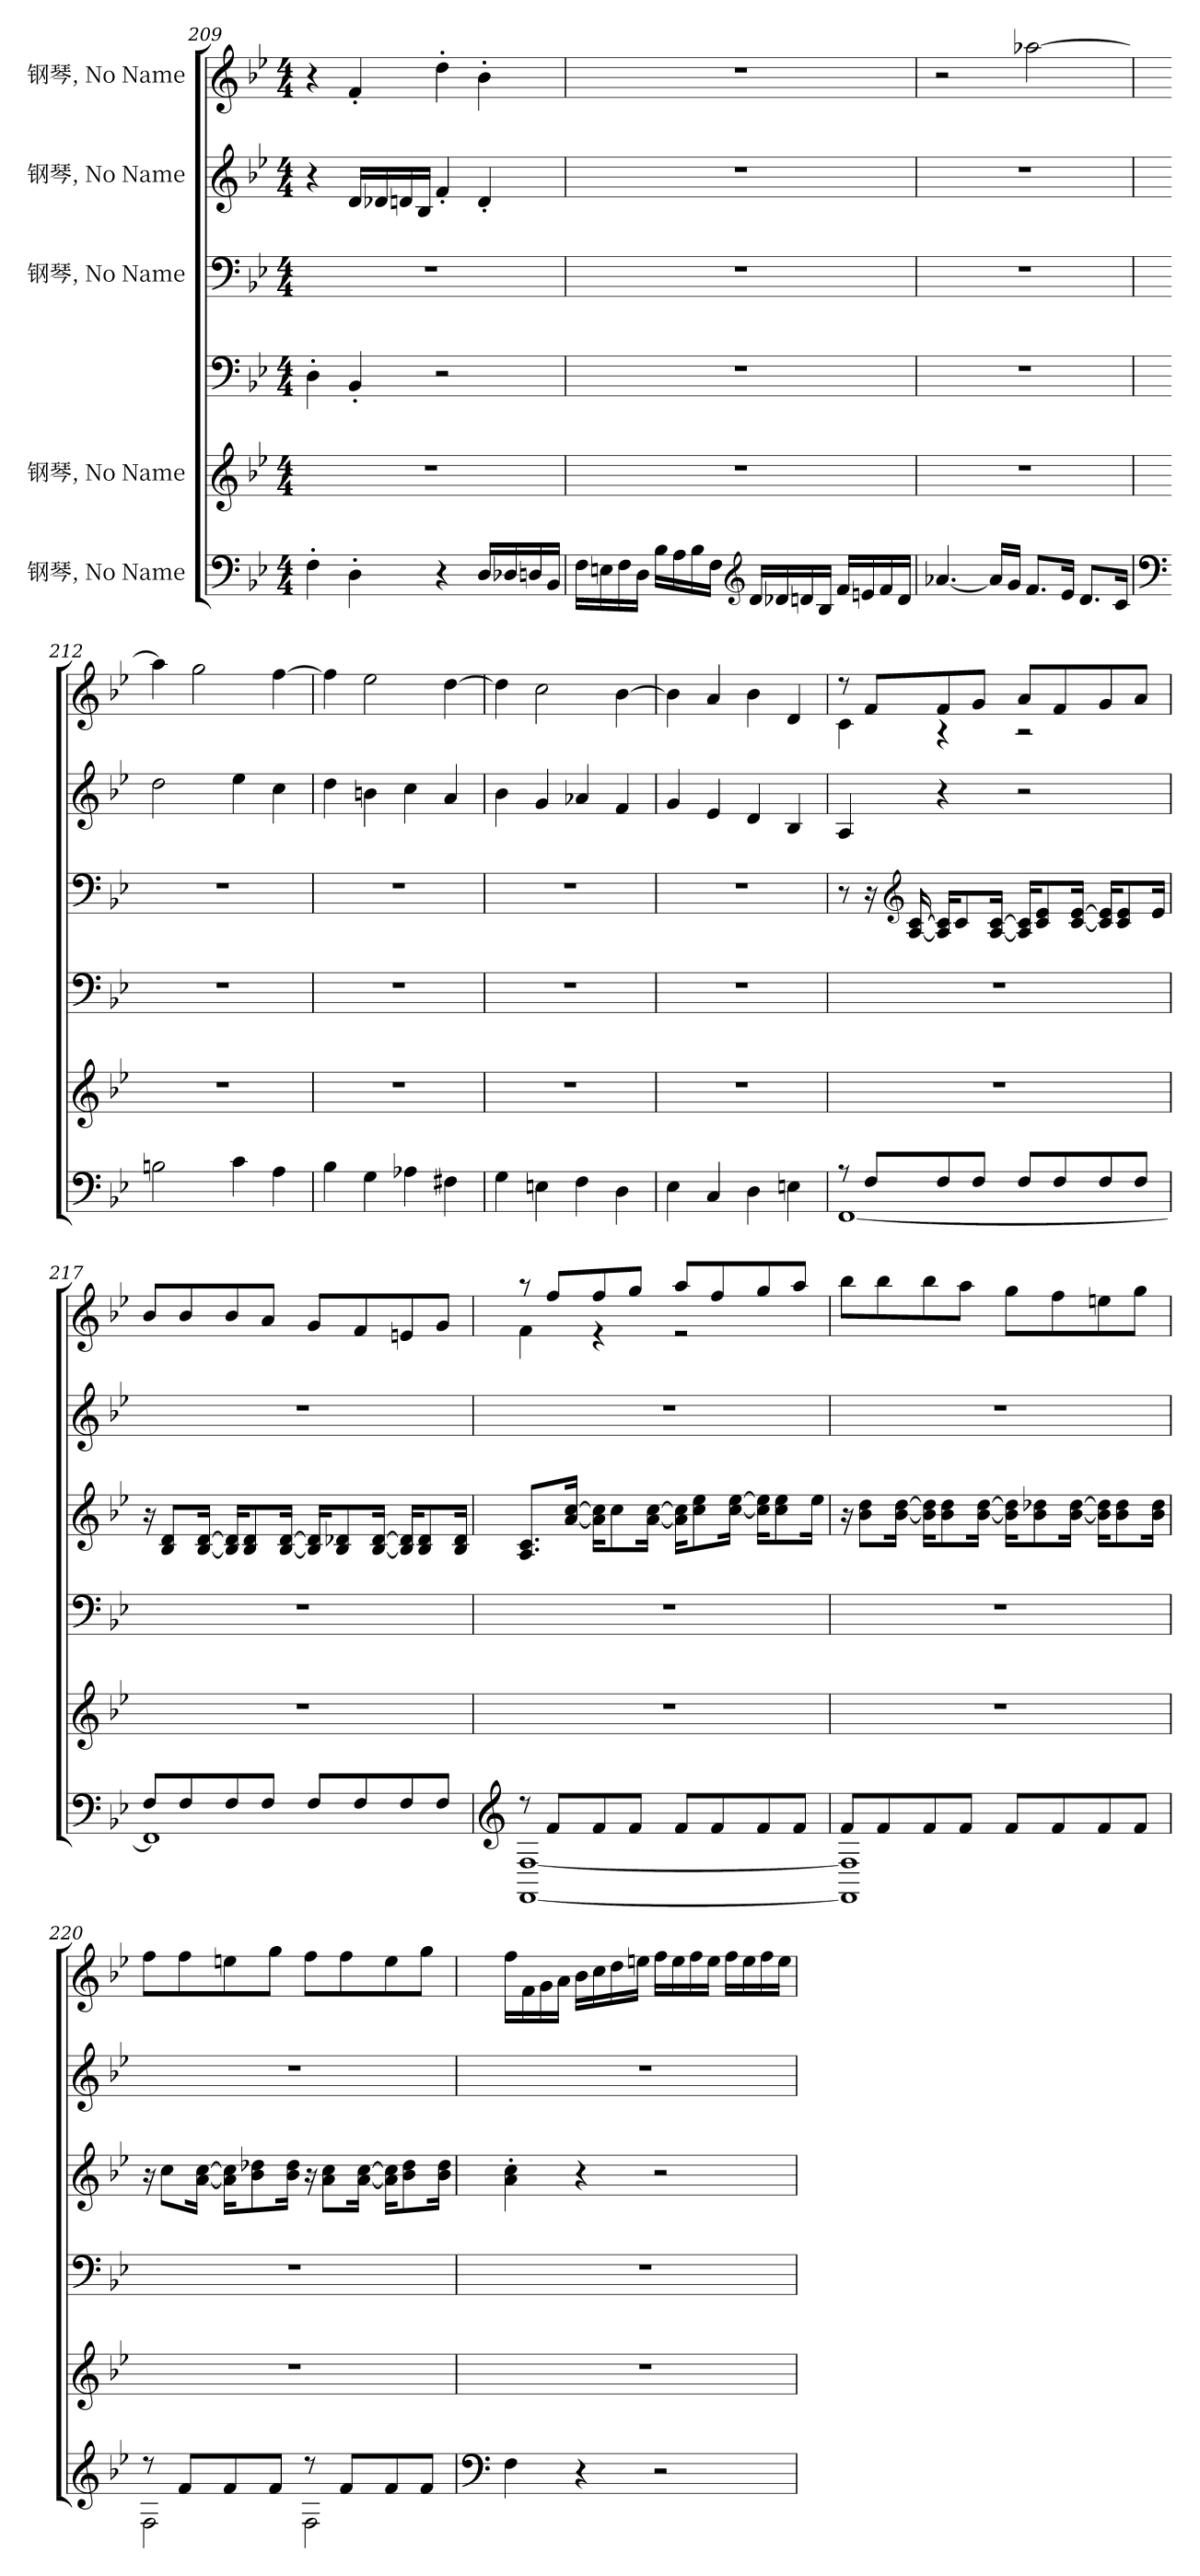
**kern	**kern	**kern	**kern	**kern	**kern
*part5	*part4	*part4	*part3	*part2	*part1
*staff6	*staff5	*staff4	*staff3	*staff2	*staff1
*I"钢琴, No Name	*I"钢琴, No Name	*	*I"钢琴, No Name	*I"钢琴, No Name	*I"钢琴, No Name
*clefF4	*clefG2	*clefF4	*clefF4	*clefG2	*clefG2
*k[b-e-]	*k[b-e-]	*k[b-e-]	*k[b-e-]	*k[b-e-]	*k[b-e-]
*M4/4	*M4/4	*M4/4	*M4/4	*M4/4	*M4/4
=209	=209	=209	=209	=209	=209
4F'\	1r	4D'\	1r	4r	4r
4D'\	.	4BB-'/	.	16d/LL	4f'/
.	.	.	.	16d-X/	.
.	.	.	.	16dn/	.
.	.	.	.	16B-/JJ	.
4r	.	2r	.	4f'/	4dd'\
16D/LL	.	.	.	4d'/	4b-'\
16D-X/	.	.	.	.	.
16Dn/	.	.	.	.	.
16BB-/JJ	.	.	.	.	.
!!LO:PB:g=z
=210	=210	=210	=210	=210	=210
16F\LL	1r	1r	1r	1r	1r
16En\	.	.	.	.	.
16F\	.	.	.	.	.
16D\JJ	.	.	.	.	.
16B-\LL	.	.	.	.	.
16A\	.	.	.	.	.
16B-\	.	.	.	.	.
16F\JJ	.	.	.	.	.
*clefG2	*	*	*	*	*
16d/LL	.	.	.	.	.
16d-X/	.	.	.	.	.
16dn/	.	.	.	.	.
16B-/JJ	.	.	.	.	.
16f/LL	.	.	.	.	.
16en/	.	.	.	.	.
16f/	.	.	.	.	.
16d/JJ	.	.	.	.	.
=211	=211	=211	=211	=211	=211
[4.a-X/	1r	1r	1r	1r	2r
16a-/LL]	.	.	.	.	.
16g/JJ	.	.	.	.	.
8.f/L	.	.	.	.	[2aa-X\
16e-/Jk	.	.	.	.	.
8.d/L	.	.	.	.	.
16c/Jk	.	.	.	.	.
=212	=212	=212	=212	=212	=212
*clefF4	*	*	*	*	*
2Bn\	1r	1r	1r	2dd\	4aa-\]
.	.	.	.	.	2gg\
4c\	.	.	.	4ee-\	.
4A\	.	.	.	4cc\	[4ff\
=213	=213	=213	=213	=213	=213
4B-\	1r	1r	1r	4dd\	4ff\]
4G\	.	.	.	4bn\	2ee-\
4A-X\	.	.	.	4cc\	.
4F#X\	.	.	.	4a/	[4dd\
!!LO:LB:g=z
=214	=214	=214	=214	=214	=214
4G\	1r	1r	1r	4b-\	4dd\]
4En\	.	.	.	4g/	2cc\
4F\	.	.	.	4a-X/	.
4D\	.	.	.	4f/	[4b-\
=215	=215	=215	=215	=215	=215
4E-\	1r	1r	1r	4g/	4b-\]
4C/	.	.	.	4e-/	4a/
4D\	.	.	.	4d/	4b-\
4En\	.	.	.	4B-/	4d/
=216	=216	=216	=216	=216	=216
*	*	*	*	*	*MM145
*^	*	*	*	*	*^
8r	[1FF	1r	1r	8r	4A/	8r	4c\
8F/L	.	.	.	16r	.	8f/L	.
*	*	*	*	*clefG2	*	*	*
.	.	.	.	[16A/ [16c/	.	.	.
8F/	.	.	.	16A/] 16c/]KL	4r	8f/	4r
.	.	.	.	8c/	.	.	.
8F/J	.	.	.	.	.	8g/J	.
.	.	.	.	[16A/ [16c/Jk	.	.	.
8F/L	.	.	.	16A/] 16c/]KL	2r	8a/L	2r
.	.	.	.	8c/ 8e-/	.	.	.
8F/	.	.	.	.	.	8f/	.
.	.	.	.	[16c/ [16e-/Jk	.	.	.
8F/	.	.	.	16c/] 16e-/]KL	.	8g/	.
.	.	.	.	8c/ 8e-/	.	.	.
8F/J	.	.	.	.	.	8a/J	.
.	.	.	.	16e-/Jk	.	.	.
*	*	*	*	*	*	*v	*v
!!LO:PB:g=z
=217	=217	=217	=217	=217	=217	=217
8F/L	1FF]	1r	1r	16r	1r	8b-/L
.	.	.	.	8B-/ 8d/L	.	.
8F/	.	.	.	.	.	8b-/
.	.	.	.	[16B-/ [16d/Jk	.	.
8F/	.	.	.	16B-/] 16d/]KL	.	8b-/
.	.	.	.	8B-/ 8d/	.	.
8F/J	.	.	.	.	.	8a/J
.	.	.	.	[16B-/ [16d/Jk	.	.
8F/L	.	.	.	16B-/] 16d/]KL	.	8g/L
.	.	.	.	8B-/ 8d-X/	.	.
8F/	.	.	.	.	.	8f/
.	.	.	.	[16B-/ [16d-/Jk	.	.
8F/	.	.	.	16B-/] 16d-/]KL	.	8en/
.	.	.	.	8B-/ 8d-/	.	.
8F/J	.	.	.	.	.	8g/J
.	.	.	.	16B-/ 16d-/Jk	.	.
=218	=218	=218	=218	=218	=218	=218
*clefG2	*	*	*	*	*	*
*	*	*	*	*	*	*MM145
*	*	*	*	*	*	*^
8r	[1FF [1F	1r	1r	8.A/ 8.c/L	1r	8r	4f\
8f/L	.	.	.	.	.	8ff/L	.
.	.	.	.	[16a/ [16cc/Jk	.	.	.
8f/	.	.	.	16a\] 16cc\]KL	.	8ff/	4r
.	.	.	.	8cc\	.	.	.
8f/J	.	.	.	.	.	8gg/J	.
.	.	.	.	[16a\ [16cc\Jk	.	.	.
8f/L	.	.	.	16a\] 16cc\]KL	.	8aa/L	2r
.	.	.	.	8cc\ 8ee-\	.	.	.
8f/	.	.	.	.	.	8ff/	.
.	.	.	.	[16cc\ [16ee-\Jk	.	.	.
8f/	.	.	.	16cc\] 16ee-\]KL	.	8gg/	.
.	.	.	.	8cc\ 8ee-\	.	.	.
8f/J	.	.	.	.	.	8aa/J	.
.	.	.	.	16ee-\Jk	.	.	.
*	*	*	*	*	*	*v	*v
!!LO:LB:g=z
=219	=219	=219	=219	=219	=219	=219
8f/L	1FF] 1F]	1r	1r	16r	1r	8bb-\L
.	.	.	.	8b-\ 8dd\L	.	.
8f/	.	.	.	.	.	8bb-\
.	.	.	.	[16b-\ [16dd\Jk	.	.
8f/	.	.	.	16b-\] 16dd\]KL	.	8bb-\
.	.	.	.	8b-\ 8dd\	.	.
8f/J	.	.	.	.	.	8aa\J
.	.	.	.	[16b-\ [16dd\Jk	.	.
8f/L	.	.	.	16b-\] 16dd\]KL	.	8gg\L
.	.	.	.	8b-\ 8dd-X\	.	.
8f/	.	.	.	.	.	8ff\
.	.	.	.	[16b-\ [16dd-\Jk	.	.
8f/	.	.	.	16b-\] 16dd-\]KL	.	8een\
.	.	.	.	8b-\ 8dd-\	.	.
8f/J	.	.	.	.	.	8gg\J
.	.	.	.	16b-\ 16dd-\Jk	.	.
=220	=220	=220	=220	=220	=220	=220
*	*	*	*	*	*	*MM145
8r	2F\	1r	1r	16r	1r	8ff\L
.	.	.	.	8cc\L	.	.
8f/L	.	.	.	.	.	8ff\
.	.	.	.	[16a\ [16cc\Jk	.	.
8f/	.	.	.	16a\] 16cc\]KL	.	8een\
.	.	.	.	8b-\ 8dd-X\	.	.
8f/J	.	.	.	.	.	8gg\J
.	.	.	.	16b-\ 16dd-\Jk	.	.
8r	2F\	.	.	16r	.	8ff\L
.	.	.	.	8a\ 8cc\L	.	.
8f/L	.	.	.	.	.	8ff\
.	.	.	.	[16a\ [16cc\Jk	.	.
8f/	.	.	.	16a\] 16cc\]KL	.	8ee\
.	.	.	.	8b-\ 8dd-\	.	.
8f/J	.	.	.	.	.	8gg\J
.	.	.	.	16b-\ 16dd-\Jk	.	.
*v	*v	*	*	*	*	*
!!LO:PB:g=z
=221	=221	=221	=221	=221	=221
*clefF4	*	*	*	*	*
4F\	1r	1r	4a\' 4cc\'	1r	16ff\LL
.	.	.	.	.	16f\
.	.	.	.	.	16g\
.	.	.	.	.	16a\JJ
4r	.	.	4r	.	16b-\LL
.	.	.	.	.	16cc\
.	.	.	.	.	16dd\
.	.	.	.	.	16een\JJ
2r	.	.	2r	.	16ff\LL
.	.	.	.	.	16ee\
.	.	.	.	.	16ff\
.	.	.	.	.	16ee\JJ
.	.	.	.	.	16ff\LL
.	.	.	.	.	16ee\
*	*	*	*	*	*MM141
.	.	.	.	.	16ff\
*	*	*	*	*	*MM138
.	.	.	.	.	16ee\JJ
=	=	=	=	=	=
*-	*-	*-	*-	*-	*-
